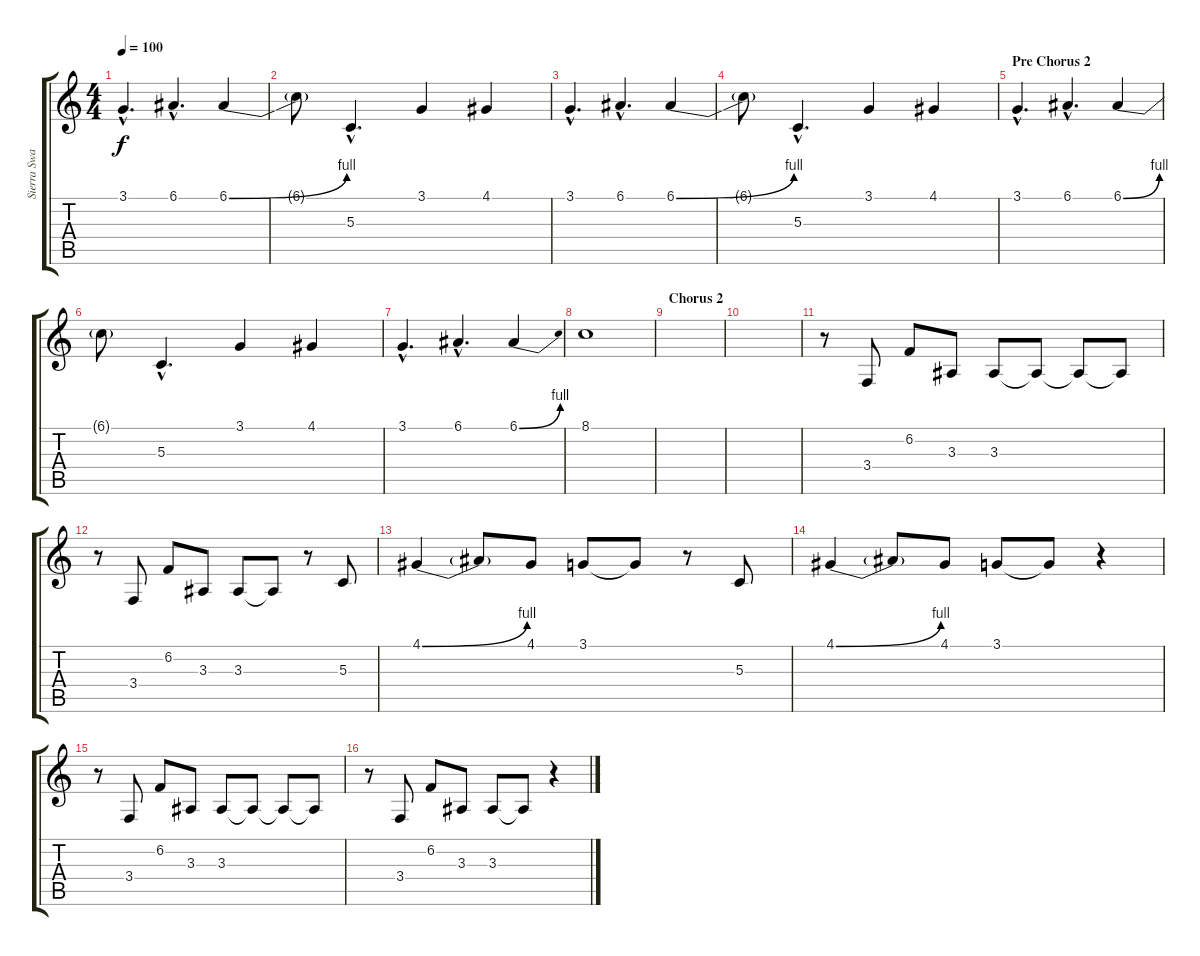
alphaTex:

\track ("Sierra Swan (Vocals)" "Sierra Swa") {instrument harmonica}
\staff {score tabs}
\tuning (E4 B3 G3 D3 A2 E2) {hide}
\ts (4 4)
\tempo 100
\clef g2
\ks c
3.1{hac}.4{d dy f instrument synthvoice} 6.1{hac}.4{d} 6.1{be (bend 0 0 60 4)}.4 |
6.1{t}.8 5.3{hac}.4{d} 3.1.4 4.1.4 |
3.1{hac}.4{d instrument synthvoice} 6.1{hac}.4{d} 6.1{be (bend 0 0 60 4)}.4 |
6.1{t}.8 5.3{hac}.4{d} 3.1.4 4.1.4 |
\section ("" "Pre Chorus 2")
3.1{hac}.4{d instrument synthvoice} 6.1{hac}.4{d} 6.1{be (bend 0 0 60 4)}.4 |
6.1{t}.8 5.3{hac}.4{d} 3.1.4 4.1.4 |
3.1{hac}.4{d instrument synthvoice} 6.1{hac}.4{d} 6.1{be (bend 0 0 60 4)}.4 |
8.1.1 |
\section ("" "Chorus 2")
|
|
r.8 3.4.8{instrument harmonica} 6.2.8 3.3.8 3.3.8 3.3{t}.8 3.3{t}.8 3.3{t}.8 |
r.8 3.4.8 6.2.8 3.3.8 3.3.8 3.3{t}.8 r.8 5.3.8{instrument synthvoice} |
4.1{be (bend 0 0 60 4)}.4 4.1{t}.8 4.1.8 3.1.8 3.1{t}.8 r.8 5.3.8 |
4.1{be (bend 0 0 60 4)}.4 4.1{t}.8 4.1.8 3.1.8 3.1{t}.8 r.4 |
r.8 3.4.8{instrument harmonica} 6.2.8 3.3.8 3.3.8 3.3{t}.8 3.3{t}.8 3.3{t}.8 |
r.8 3.4.8 6.2.8 3.3.8 3.3.8 3.3{t}.8 r.4
